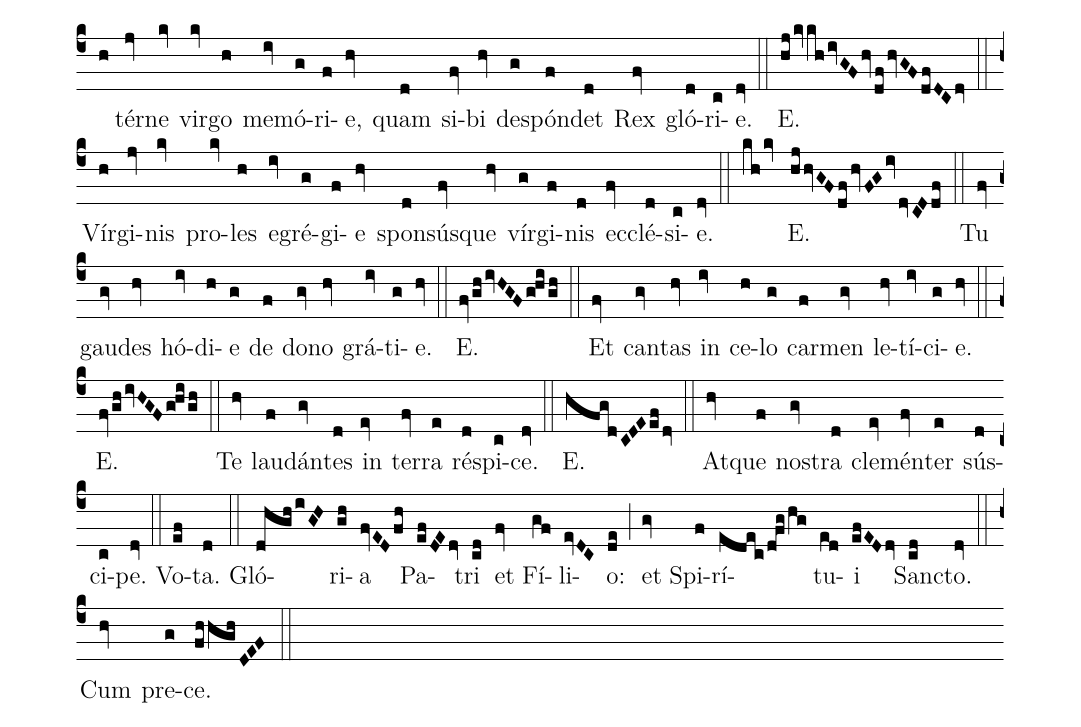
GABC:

annotation: Prosa.;
annotation: I.;
%%
(c4)
(h) tér(jv)ne(kv) vir(kv)go(h) me(iv)mó(g)ri(f)e,(hv) quam(d) si(fv)bi(hv) des(g)pón(f)det(d) Rex(fv) gló(d)ri(c)e.(dv) (::)

E.(hjkvkhivGFhvdfhvGFdfDCdv) (::)

Vír(h)gi(jv)nis(kv) pro(kv)les(h) e(iv)gré(g)gi(f)e(hv) spon(d)sús(fv)que(hv) vír(g)gi(f)nis(d) ec(fv)clé(d)si(c)e.(dv) (::)

(khkv) E.(hjhvGFdfhvFGivdvCDdf) (::)

Tu(fv) gau(gv)des(hv) hó(iv)di(h)e(g) de(f) do(gv)no(hv) grá(iv)ti(g)e.(hv) (::)

E.(fvghivHGFghigh) (::)

Et(fv) can(gv)tas(hv) in(iv) ce(h)lo(g) car(f)men(gv) le(hv)tí(iv)ci(g)e.(hv) (::)

E.(fvghivHGFghigh) (::)

Te(hv) lau(f)dán(gv)tes(d) in(ev) ter(fv)ra(e) rés(d)pi(c)ce.(dv) (::)

E.(hfgdCDEefdv) (::)

At(hv)que(f) nos(gv)tra(d) cle(ev)mén(fv)ter(e) sús(d)ci(c)pe.(dv) (::)

Vo(ef)ta.(d) (::)

Gló(dhghiGH)ri(gh)a(fvEDfh) Pa(efDEdv)tri(cd) et(fv) Fí(gf)li(evDC)o:(de) (;)
et(gv) Spi(f)rí(edecdfghg)tu(ed)i(efEDdv) Sanc(cd)to.(dv) (::)

Cum(hv) pre(g)ce.(fhhghDEF) (::)
